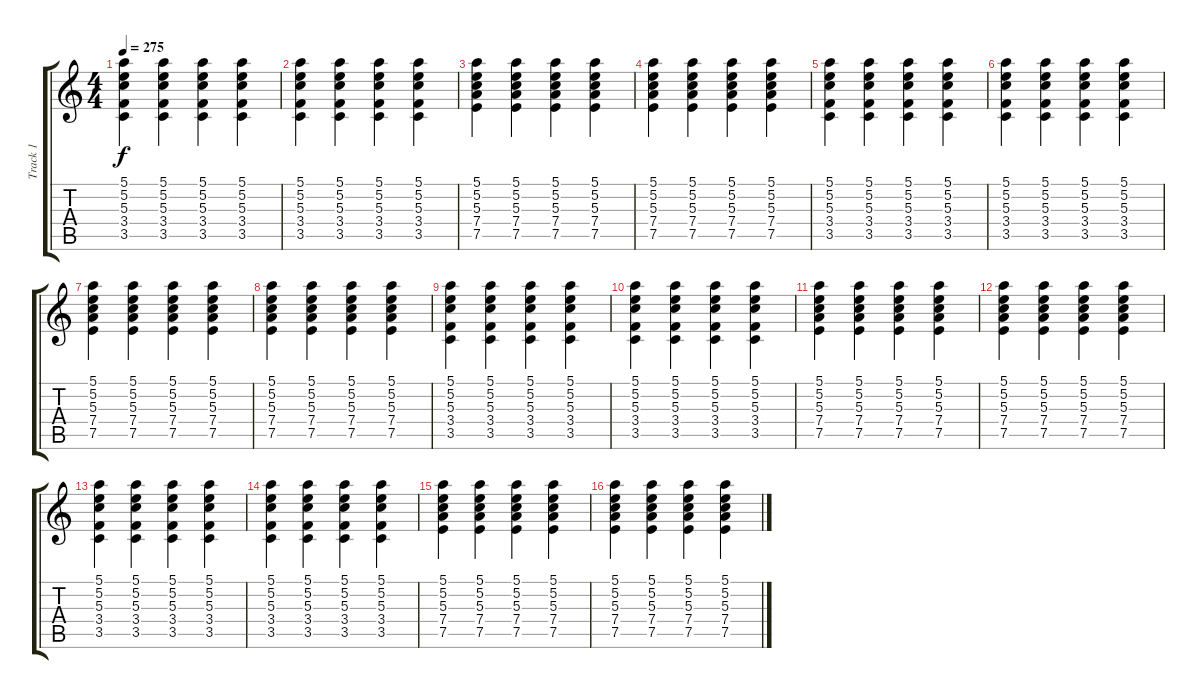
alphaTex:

\track ("Track 1" "Track 1") {instrument acousticguitarsteel}
\staff {score tabs}
\tuning (E4 B3 G3 D3 A2 E2) {hide}
\ts (4 4)
\tempo 275
\clef g2
\ks c
(5.1 5.2 5.3 3.4 3.5).4{dy f instrument acousticguitarsteel} (5.1 5.2 5.3 3.4 3.5).4 (5.1 5.2 5.3 3.4 3.5).4 (5.1 5.2 5.3 3.4 3.5).4 |
(5.1 5.2 5.3 3.4 3.5).4 (5.1 5.2 5.3 3.4 3.5).4 (5.1 5.2 5.3 3.4 3.5).4 (5.1 5.2 5.3 3.4 3.5).4 |
(5.1 5.2 5.3 7.4 7.5).4 (5.1 5.2 5.3 7.4 7.5).4 (5.1 5.2 5.3 7.4 7.5).4 (5.1 5.2 5.3 7.4 7.5).4 |
(5.1 5.2 5.3 7.4 7.5).4 (5.1 5.2 5.3 7.4 7.5).4 (5.1 5.2 5.3 7.4 7.5).4 (5.1 5.2 5.3 7.4 7.5).4 |
(5.1 5.2 5.3 3.4 3.5).4 (5.1 5.2 5.3 3.4 3.5).4 (5.1 5.2 5.3 3.4 3.5).4 (5.1 5.2 5.3 3.4 3.5).4 |
(5.1 5.2 5.3 3.4 3.5).4 (5.1 5.2 5.3 3.4 3.5).4 (5.1 5.2 5.3 3.4 3.5).4 (5.1 5.2 5.3 3.4 3.5).4 |
(5.1 5.2 5.3 7.4 7.5).4 (5.1 5.2 5.3 7.4 7.5).4 (5.1 5.2 5.3 7.4 7.5).4 (5.1 5.2 5.3 7.4 7.5).4 |
(5.1 5.2 5.3 7.4 7.5).4 (5.1 5.2 5.3 7.4 7.5).4 (5.1 5.2 5.3 7.4 7.5).4 (5.1 5.2 5.3 7.4 7.5).4 |
(5.1 5.2 5.3 3.4 3.5).4 (5.1 5.2 5.3 3.4 3.5).4 (5.1 5.2 5.3 3.4 3.5).4 (5.1 5.2 5.3 3.4 3.5).4 |
(5.1 5.2 5.3 3.4 3.5).4 (5.1 5.2 5.3 3.4 3.5).4 (5.1 5.2 5.3 3.4 3.5).4 (5.1 5.2 5.3 3.4 3.5).4 |
(5.1 5.2 5.3 7.4 7.5).4 (5.1 5.2 5.3 7.4 7.5).4 (5.1 5.2 5.3 7.4 7.5).4 (5.1 5.2 5.3 7.4 7.5).4 |
(5.1 5.2 5.3 7.4 7.5).4 (5.1 5.2 5.3 7.4 7.5).4 (5.1 5.2 5.3 7.4 7.5).4 (5.1 5.2 5.3 7.4 7.5).4 |
(5.1 5.2 5.3 3.4 3.5).4 (5.1 5.2 5.3 3.4 3.5).4 (5.1 5.2 5.3 3.4 3.5).4 (5.1 5.2 5.3 3.4 3.5).4 |
(5.1 5.2 5.3 3.4 3.5).4 (5.1 5.2 5.3 3.4 3.5).4 (5.1 5.2 5.3 3.4 3.5).4 (5.1 5.2 5.3 3.4 3.5).4 |
(5.1 5.2 5.3 7.4 7.5).4 (5.1 5.2 5.3 7.4 7.5).4 (5.1 5.2 5.3 7.4 7.5).4 (5.1 5.2 5.3 7.4 7.5).4 |
(5.1 5.2 5.3 7.4 7.5).4 (5.1 5.2 5.3 7.4 7.5).4 (5.1 5.2 5.3 7.4 7.5).4 (5.1 5.2 5.3 7.4 7.5).4
